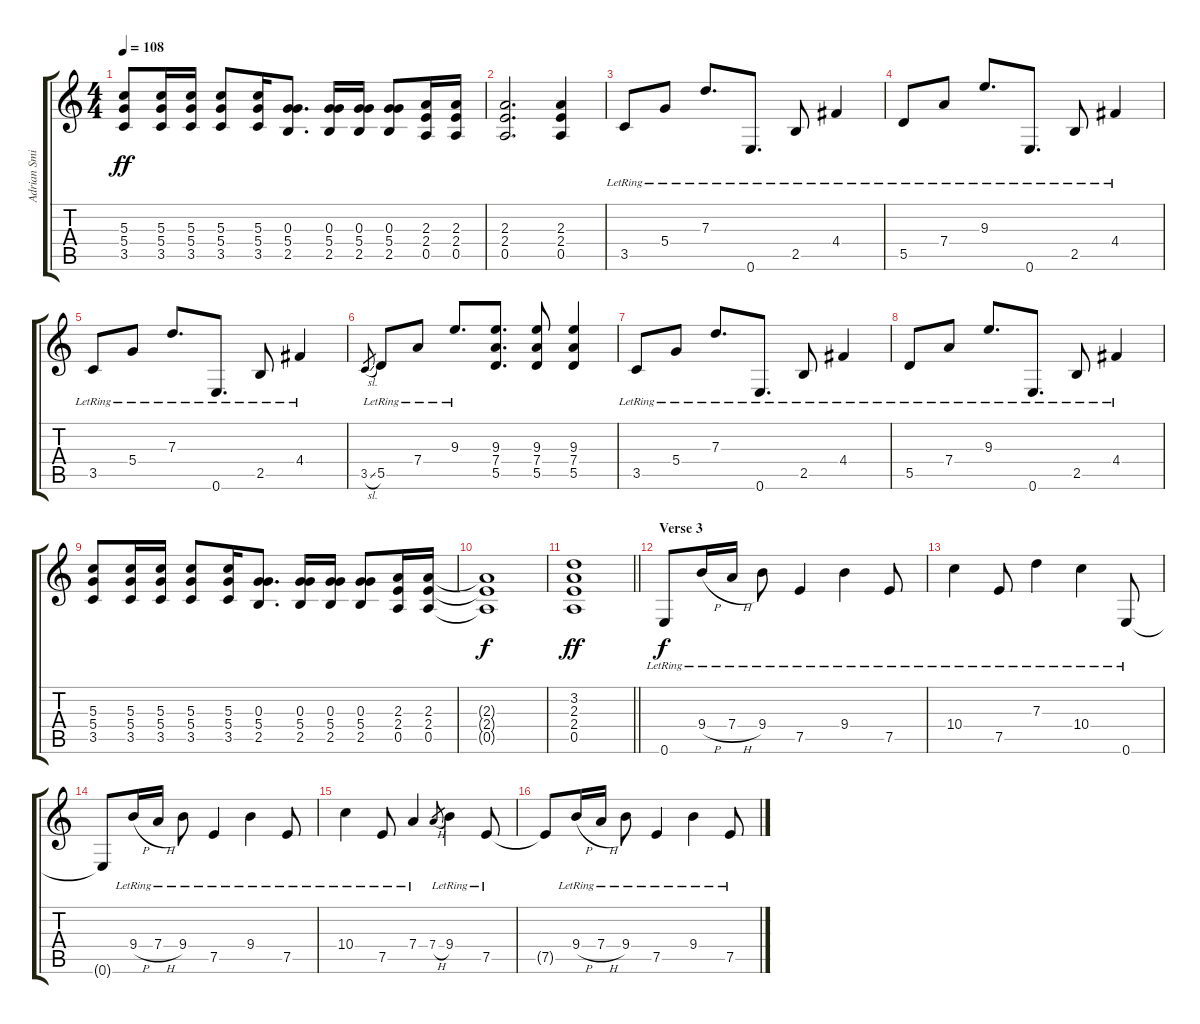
\track ("Adrian Smith" "Adrian Smi") {instrument overdrivenguitar}
\staff {score tabs}
\tuning (E4 B3 G3 D3 A2 E2) {hide}
\ts (4 4)
\tempo 108
\clef g2
\ks c
(5.3 5.4 3.5).8{dy ff} (5.3 5.4 3.5).16 (5.3 5.4 3.5).16 (5.3 5.4 3.5).8 (5.3 5.4 3.5).16 (0.3 5.4 2.5).8{d} (0.3 5.4 2.5).16 (0.3 5.4 2.5).16 (0.3 5.4 2.5).8 (2.3 2.4 0.5).16 (2.3 2.4 0.5).16 |
(2.3 2.4 0.5).2{d} (2.3 2.4 0.5).4 |
3.5{lr}.8 5.4{lr}.8 7.3{lr}.8{d} 0.6{lr}.8{d} 2.5{lr}.8 4.4{lr}.4 |
5.5{lr}.8 7.4{lr}.8 9.3{lr}.8{d} 0.6{lr}.8{d} 2.5{lr}.8 4.4{lr}.4 |
3.5{lr}.8 5.4{lr}.8 7.3{lr}.8{d} 0.6{lr}.8{d} 2.5{lr}.8 4.4{lr}.4 |
3.5{sl}.8{gr} 5.5{lr}.8 7.4{lr}.8 9.3{lr}.8{d} (9.3 7.4 5.5).8{d} (9.3 7.4 5.5).8 (9.3 7.4 5.5).4 |
3.5{lr}.8 5.4{lr}.8 7.3{lr}.8{d} 0.6{lr}.8{d} 2.5{lr}.8 4.4{lr}.4 |
5.5{lr}.8 7.4{lr}.8 9.3{lr}.8{d} 0.6{lr}.8{d} 2.5{lr}.8 4.4{lr}.4 |
(5.3 5.4 3.5).8 (5.3 5.4 3.5).16 (5.3 5.4 3.5).16 (5.3 5.4 3.5).8 (5.3 5.4 3.5).16 (0.3 5.4 2.5).8{d} (0.3 5.4 2.5).16 (0.3 5.4 2.5).16 (0.3 5.4 2.5).8 (2.3 2.4 0.5).16 (2.3 2.4 0.5).16 |
(2.3{t} 2.4{t} 0.5{t}).1{dy f} |
\barLineRight lightlight
(3.2 2.3 2.4 0.5).1{dy ff} |
\section ("" "Verse 3")
0.6{lr}.8{dy f} 9.4{h lr}.16 7.4{h lr}.16 9.4{lr}.8 7.5{lr}.4 9.4{lr}.4 7.5{lr}.8 |
10.4{lr}.4 7.5{lr}.8 7.3{lr}.4 10.4{lr}.4 0.6{lr}.8 |
0.6{t}.8 9.4{h lr}.16 7.4{h lr}.16 9.4{lr}.8 7.5{lr}.4 9.4{lr}.4 7.5{lr}.8 |
10.4{lr}.4 7.5{lr}.8 7.4{lr}.4 7.4{h}.8{gr} 9.4{lr}.4 7.5{lr}.8 |
7.5{t}.8 9.4{h lr}.16 7.4{h lr}.16 9.4{lr}.8 7.5{lr}.4 9.4{lr}.4 7.5{lr}.8
